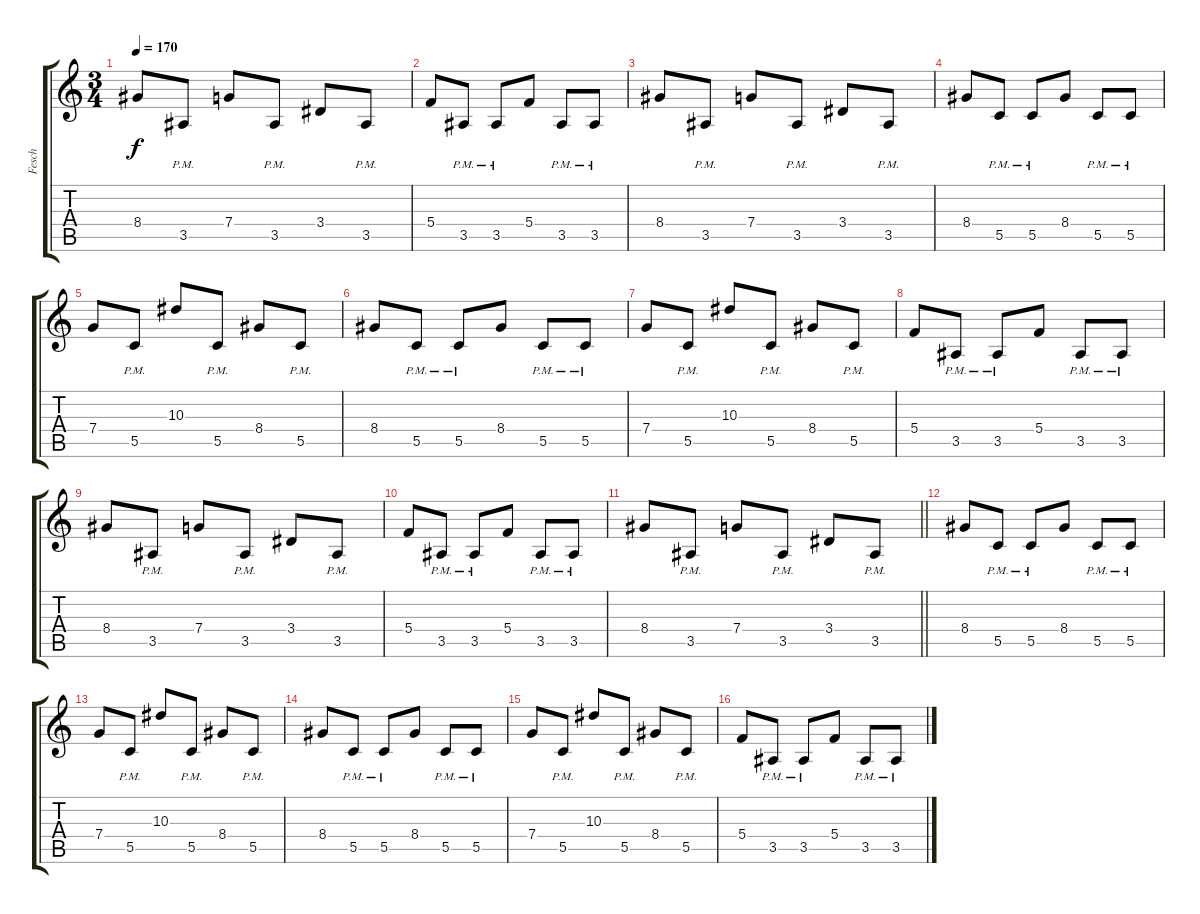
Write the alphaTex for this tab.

\track ("Fesch" "Fesch") {instrument distortionguitar}
\staff {score tabs}
\tuning (D4 A3 F3 C3 G2 C2) {hide}
\ts (3 4)
\tempo 170
\clef g2
\ks c
8.4.8{dy f} 3.5{pm}.8 7.4.8 3.5{pm}.8 3.4.8 3.5{pm}.8 |
5.4.8 3.5{pm}.8 3.5{pm}.8 5.4.8 3.5{pm}.8 3.5{pm}.8 |
8.4.8 3.5{pm}.8 7.4.8 3.5{pm}.8 3.4.8 3.5{pm}.8 |
8.4.8 5.5{pm}.8 5.5{pm}.8 8.4.8 5.5{pm}.8 5.5{pm}.8 |
7.4.8 5.5{pm}.8 10.3.8 5.5{pm}.8 8.4.8 5.5{pm}.8 |
8.4.8 5.5{pm}.8 5.5{pm}.8 8.4.8 5.5{pm}.8 5.5{pm}.8 |
7.4.8 5.5{pm}.8 10.3.8 5.5{pm}.8 8.4.8 5.5{pm}.8 |
5.4.8 3.5{pm}.8 3.5{pm}.8 5.4.8 3.5{pm}.8 3.5{pm}.8 |
8.4.8 3.5{pm}.8 7.4.8 3.5{pm}.8 3.4.8 3.5{pm}.8 |
5.4.8 3.5{pm}.8 3.5{pm}.8 5.4.8 3.5{pm}.8 3.5{pm}.8 |
\barLineRight lightlight
8.4.8 3.5{pm}.8 7.4.8 3.5{pm}.8 3.4.8 3.5{pm}.8 |
8.4.8 5.5{pm}.8 5.5{pm}.8 8.4.8 5.5{pm}.8 5.5{pm}.8 |
7.4.8 5.5{pm}.8 10.3.8 5.5{pm}.8 8.4.8 5.5{pm}.8 |
8.4.8 5.5{pm}.8 5.5{pm}.8 8.4.8 5.5{pm}.8 5.5{pm}.8 |
7.4.8 5.5{pm}.8 10.3.8 5.5{pm}.8 8.4.8 5.5{pm}.8 |
5.4.8 3.5{pm}.8 3.5{pm}.8 5.4.8 3.5{pm}.8 3.5{pm}.8
